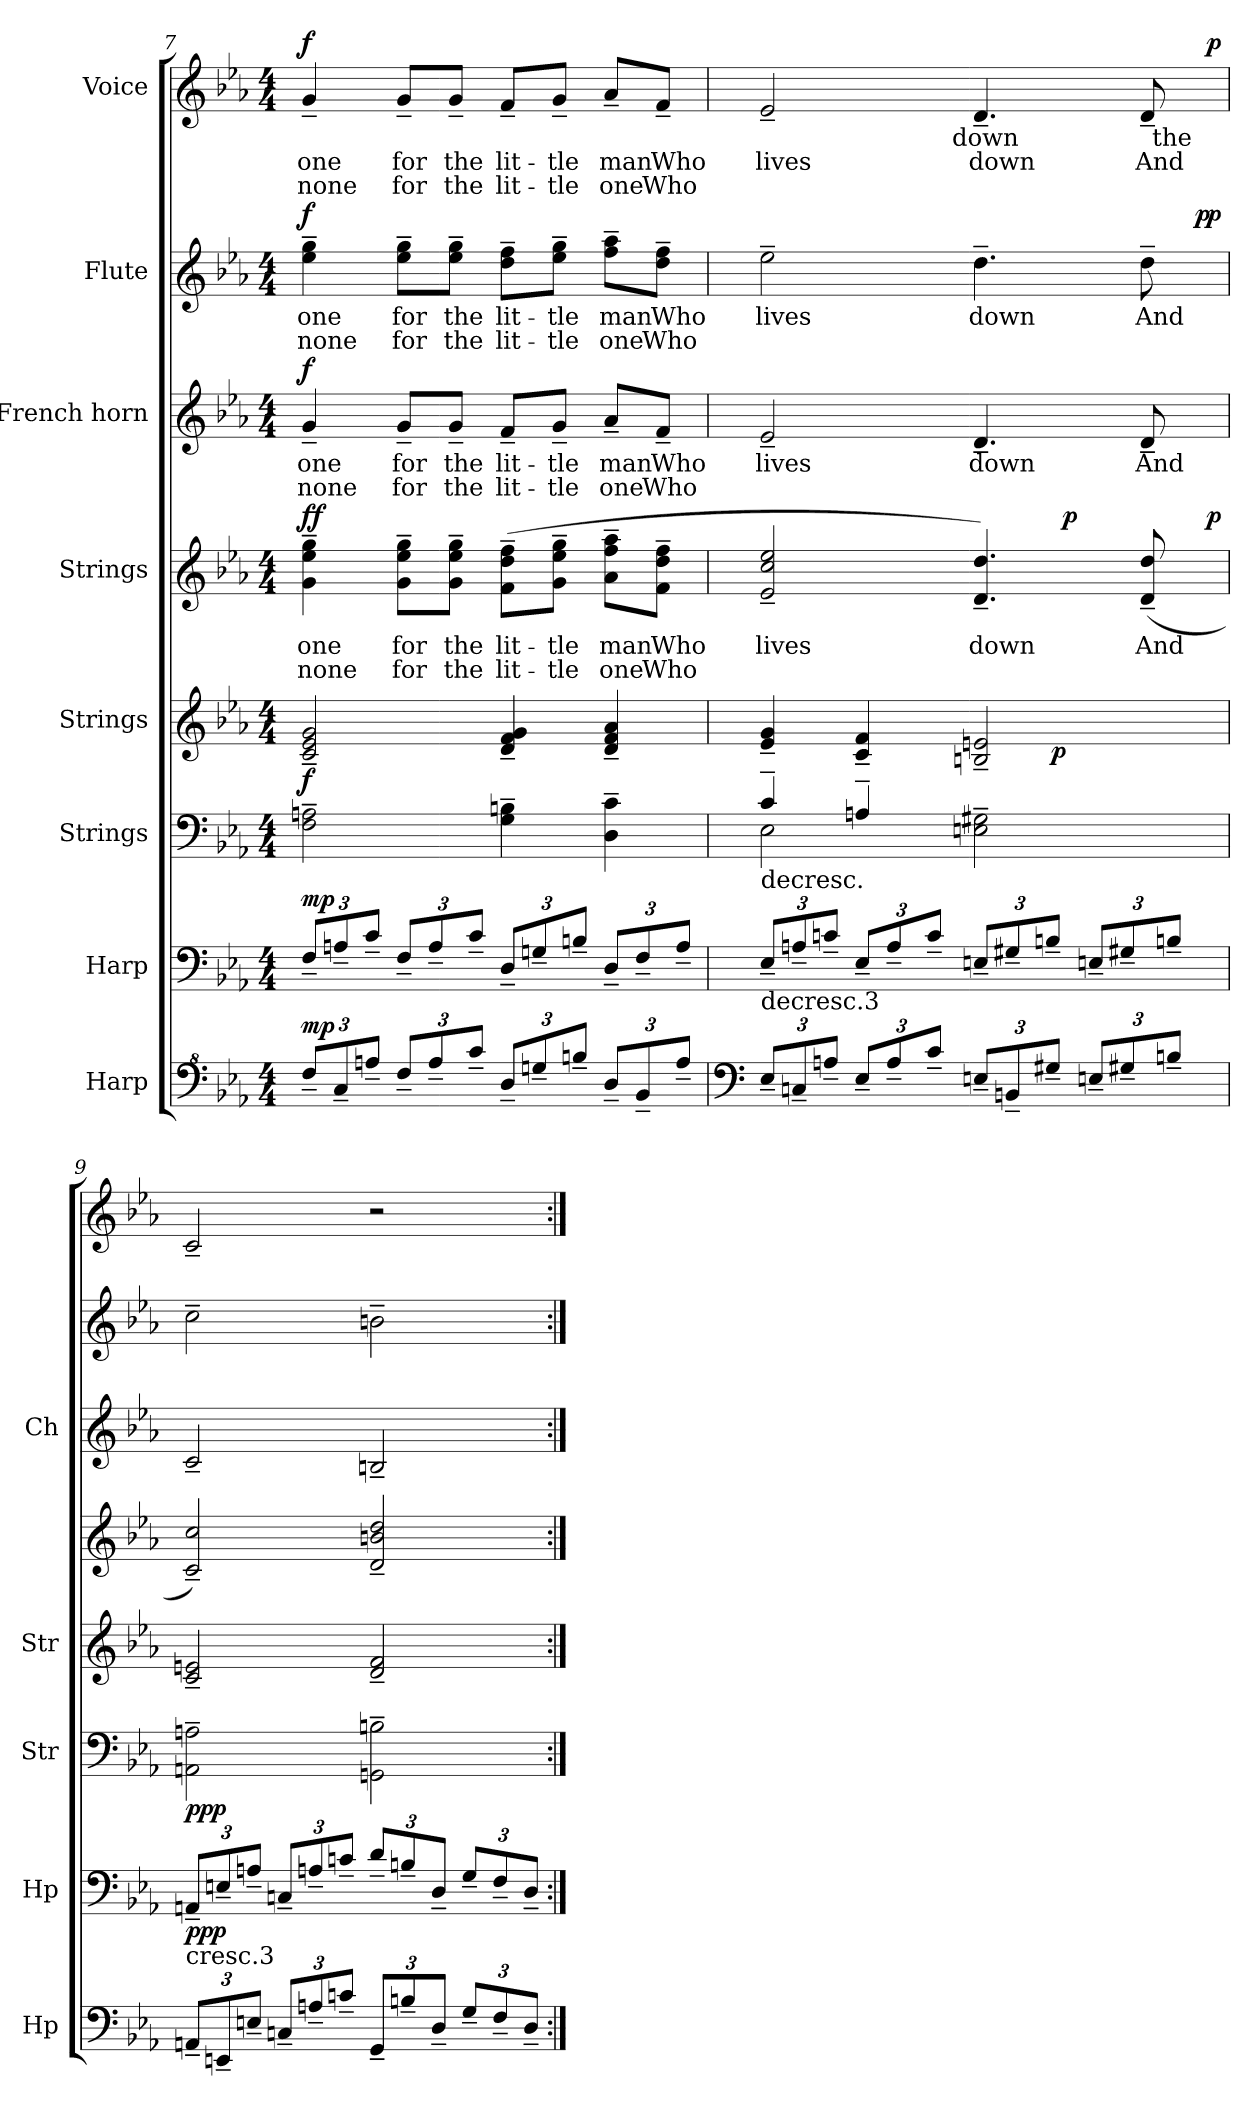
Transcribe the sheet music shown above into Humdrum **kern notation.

**kern	**dynam	**kern	**dynam	**kern	**dynam	**kern	**dynam	**kern	**text	**text	**dynam	**kern	**text	**text	**dynam	**kern	**text	**text	**dynam	**kern	**text	**text	**dynam
*part8	*part8	*part7	*part7	*part6	*part6	*part5	*part5	*part4	*part4	*part4	*part4	*part3	*part3	*part3	*part3	*part2	*part2	*part2	*part2	*part1	*part1	*part1	*part1
*staff8	*staff8	*staff7	*staff7	*staff6	*staff6	*staff5	*staff5	*staff4	*staff4	*staff4	*staff4	*staff3	*staff3	*staff3	*staff3	*staff2	*staff2	*staff2	*staff2	*staff1	*staff1	*staff1	*staff1
*I"Harp	*	*I"Harp	*	*I"Strings	*	*I"Strings	*	*I"Strings	*	*	*	*I"French horn	*	*	*	*I"Flute	*	*	*	*I"Voice	*	*	*
*I'Hp	*	*I'Hp	*	*I'Str	*	*I'Str	*	*	*	*	*	*I'Ch	*	*	*	*	*	*	*	*	*	*	*
*clefF^4	*	*clefF4	*	*clefF4	*	*clefG2	*	*clefG2	*	*	*	*clefG2	*	*	*	*clefG2	*	*	*	*clefG2	*	*	*
*k[b-e-a-]	*	*k[b-e-a-]	*	*k[b-e-a-]	*	*k[b-e-a-]	*	*k[b-e-a-]	*	*	*	*k[b-e-a-]	*	*	*	*k[b-e-a-]	*	*	*	*k[b-e-a-]	*	*	*
*E-:	*	*E-:	*	*E-:	*	*E-:	*	*E-:	*	*	*	*E-:	*	*	*	*E-:	*	*	*	*E-:	*	*	*
*M4/4	*	*M4/4	*	*M4/4	*	*M4/4	*	*M4/4	*	*	*	*M4/4	*	*	*	*M4/4	*	*	*	*M4/4	*	*	*
*Xbrackettup	*	*Xbrackettup	*	*	*	*	*	*	*	*	*	*	*	*	*	*	*	*	*	*	*	*	*
=7	=7	=7	=7	=7	=7	=7	=7	=7	=7	=7	=7	=7	=7	=7	=7	=7	=7	=7	=7	=7	=7	=7	=7
!	!LO:DY:a	!	!LO:DY:a	!	!LO:DY:a	!	!	!	!LO:LY:a:cj	!LO:LY:a:cj	!LO:DY:a	!	!LO:LY:a:cj	!LO:LY:a:cj	!	!	!LO:LY:a:cj	!LO:LY:a:cj	!	!	!LO:LY:b:cj	!LO:LY:b:cj	!
!	!	!	!	!	!	!	!	!	!	!	!LO:DY:n=1:b	!	!	!	!LO:DY:a	!	!	!	!LO:DY:a	!	!	!	!LO:DY:a
12f~</L	mp	12F~</L	mp	2An\~> 2F\~>	f	2g/~< 2e-/~< 2c/~<	.	4gg\~> 4ee-\~> 4g\~>	one	none	f f	4g~</	one	none	f	4gg\~> 4ee-\~>	one	none	f	4g~</	one	none	f
12c~</	.	12An~</	.	.	.	.	.	.	.	.	.	.	.	.	.	.	.	.	.	.	.	.	.
12an~</J	.	12c~</J	.	.	.	.	.	.	.	.	.	.	.	.	.	.	.	.	.	.	.	.	.
!	!	!	!	!	!	!	!	!	!LO:LY:a:cj	!LO:LY:a:cj	!	!	!LO:LY:a:cj	!LO:LY:a:cj	!	!	!LO:LY:a:cj	!LO:LY:a:cj	!	!	!LO:LY:b:cj	!LO:LY:b:cj	!
12f~</L	.	12F~</L	.	.	.	.	.	8gg\~> 8ee-\~> 8g\~>L	for	for	.	8g~</L	for	for	.	8gg\~> 8ee-\~>L	for	for	.	8g~</L	for	for	.
12a~</	.	12A~</	.	.	.	.	.	.	.	.	.	.	.	.	.	.	.	.	.	.	.	.	.
!	!	!	!	!	!	!	!	!	!LO:LY:a:cj	!LO:LY:a:cj	!	!	!LO:LY:a:cj	!LO:LY:a:cj	!	!	!LO:LY:a:cj	!LO:LY:a:cj	!	!	!LO:LY:b:cj	!LO:LY:b:cj	!
.	.	.	.	.	.	.	.	8gg\~> 8ee-\~> 8g\~>J	the	the	.	8g~</J	the	the	.	8gg\~> 8ee-\~>J	the	the	.	8g~</J	the	the	.
12cc~</J	.	12c~</J	.	.	.	.	.	.	.	.	.	.	.	.	.	.	.	.	.	.	.	.	.
!	!	!	!	!	!	!	!	!	!LO:LY:a:cj	!LO:LY:a:cj	!	!	!LO:LY:a:cj	!LO:LY:a:cj	!	!	!LO:LY:a:cj	!LO:LY:a:cj	!	!	!LO:LY:b:cj	!LO:LY:b:cj	!
12d~</L	.	12D~</L	.	4Bn\~> 4G\~>	.	4f/~< 4d/~< 4g/~<	.	(<8ff\~> 8dd\~> 8f\~>L	lit-	-lit-	.	8f~</L	lit-	-lit-	.	8ff\~> 8dd\~>L	lit-	-lit-	.	8f~</L	lit-	-lit-	.
12gn~</	.	12Gn~</	.	.	.	.	.	.	.	.	.	.	.	.	.	.	.	.	.	.	.	.	.
!	!	!	!	!	!	!	!	!	!LO:LY:a:cj	!LO:LY:a:cj	!	!	!LO:LY:a:cj	!LO:LY:a:cj	!	!	!LO:LY:a:cj	!LO:LY:a:cj	!	!	!LO:LY:b:cj	!LO:LY:b:cj	!
.	.	.	.	.	.	.	.	8gg\~> 8ee-\~> 8g\~>J	-tle	tle	.	8g~</J	-tle	tle	.	8gg\~> 8ee-\~>J	-tle	tle	.	8g~</J	-tle	tle	.
12bn~</J	.	12Bn~</J	.	.	.	.	.	.	.	.	.	.	.	.	.	.	.	.	.	.	.	.	.
!	!	!	!	!	!	!	!	!	!LO:LY:a:cj	!LO:LY:a:cj	!	!	!LO:LY:a:cj	!LO:LY:a:cj	!	!	!LO:LY:a:cj	!LO:LY:a:cj	!	!	!LO:LY:b:cj	!LO:LY:b:cj	!
12d~</L	.	12D~</L	.	4c\~> 4D\~>	.	4a-/~< 4f/~< 4d/~<	.	8aa-\~> 8ff\~> 8a-\~>L	man	one	.	8a-~</L	man	one	.	8aa-\~> 8ff\~>L	man	one	.	8a-~</L	man	one	.
12B-~</	.	12F~</	.	.	.	.	.	.	.	.	.	.	.	.	.	.	.	.	.	.	.	.	.
!	!	!	!	!	!	!	!	!	!LO:LY:a:cj	!LO:LY:a:cj	!	!	!LO:LY:a:cj	!LO:LY:a:cj	!	!	!LO:LY:a:cj	!LO:LY:a:cj	!	!	!LO:LY:b:cj	!LO:LY:b:cj	!
.	.	.	.	.	.	.	.	8ff\~> 8dd\~> 8f\~>J	Who	Who	.	8f~</J	Who	Who	.	8ff\~> 8dd\~>J	Who	Who	.	8f~</J	Who	Who	.
12a~</J	.	12A~</J	.	.	.	.	.	.	.	.	.	.	.	.	.	.	.	.	.	.	.	.	.
!!LO:PB:g=z
=8	=8	=8	=8	=8	=8	=8	=8	=8	=8	=8	=8	=8	=8	=8	=8	=8	=8	=8	=8	=8	=8	=8	=8
*clefF4	*	*	*	*	*	*	*	*	*	*	*	*	*	*	*	*	*	*	*	*	*	*	*
*	*	*	*	*^	*	*	*	*	*	*	*	*	*	*	*	*	*	*	*	*	*	*	*
!	!	!	!	!	!	!	!	!	!	!	!	!	!	!	!	!	!	!	!	!	!LO:TX:b:t=lives	!	!	!
!	!	!	!	!	!	!	!	!	!	!	!	!	!	!	!	!	!LO:TX:b:t=decresc.	!	!	!	!	!	!	!
!	!	!	!	!	!	!	!	!	!	!	!	!	!	!	!	!	!LO:TX:a:t=decresc.	!	!	!	!	!	!	!
!	!	!	!	!	!	!	!	!	!LO:TX:b:t=decresc.	!	!	!	!	!	!	!	!	!	!	!	!	!	!	!
!	!	!	!	!	!	!	!	!	!LO:TX:a:t=decresc.	!	!	!	!	!	!	!	!	!	!	!	!	!	!	!
!	!	!	!	!	!	!	!LO:TX:b:t=decresc.	!	!	!	!	!	!	!	!	!	!	!	!	!	!	!	!	!
!	!	!	!	!LO:TX:b:t=decresc.	!	!	!	!	!	!	!	!	!	!	!	!	!	!	!	!	!	!	!	!
!	!	!LO:TX:b:t=decresc.3	!	!	!	!	!	!	!	!	!	!	!	!	!	!	!	!	!	!	!	!	!	!
!	!	!	!	!	!	!	!	!	!	!LO:LY:a:cj	!	!	!	!LO:LY:a:cj	!	!	!	!LO:LY:a:cj	!	!	!	!LO:LY:b:cj	!	!
*	*	*	*	*	*	*	*^	*	*^	*	*	*	*	*	*	*	*^	*	*	*	*^	*	*	*
*	*	*	*	*	*	*	*	*	*	*	*^	*	*	*	*	*	*	*	*	*^	*	*	*	*	*^	*	*	*
*	*	*	*	*	*	*	*	*	*	*	*	*	*	*	*	*	*	*	*	*	*	*	*	*	*	*	*	*^	*	*	*
12E-~</L	.	12E-~</L	.	4c~>/	2E-\	.	4g/~< 4e-/~<	2ryy	.	2ee-/~< 2cc/~< 2e-/~<	2ryy	2ryy	lives	.	.	2e-~</	lives	.	.	2ee-~>\	2ryy	2ryy	lives	.	.	2e-~</	2ryy	4ryy	2ryy	lives	.	.
12Cn~</	.	12An~</	.	.	.	.	.	.	.	.	.	.	.	.	.	.	.	.	.	.	.	.	.	.	.	.	.	.	.	.	.	.
12An~</J	.	12cn~</J	.	.	.	.	.	.	.	.	.	.	.	.	.	.	.	.	.	.	.	.	.	.	.	.	.	.	.	.	.	.
12E-~</L	.	12E-~</L	.	4An~>/	.	.	4f/~< 4c/~<	.	.	.	.	.	.	.	.	.	.	.	.	.	.	.	.	.	.	.	.	8ryy	.	.	.	.
12A~</	.	12A~</	.	.	.	.	.	.	.	.	.	.	.	.	.	.	.	.	.	.	.	.	.	.	.	.	.	.	.	.	.	.
.	.	.	.	.	.	.	.	.	.	.	.	.	.	.	.	.	.	.	.	.	.	.	.	.	.	.	.	16ryy	.	.	.	.
12c~</J	.	12c~</J	.	.	.	.	.	.	.	.	.	.	.	.	.	.	.	.	.	.	.	.	.	.	.	.	.	.	.	.	.	.
.	.	.	.	.	.	.	.	.	.	.	.	.	.	.	.	.	.	.	.	.	.	.	.	.	.	.	.	64ryy	.	.	.	.
!	!	!	!	!	!	!	!	!	!	!	!	!	!	!	!	!	!	!	!	!	!	!	!	!	!	!	!	!LO:TX:b:t=down	!	!	!	!
.	.	.	.	.	.	.	.	.	.	.	.	.	.	.	.	.	.	.	.	.	.	.	.	.	.	.	.	2ryy	.	.	.	.
!	!	!	!	!	!	!	!	!	!	!	!	!	!LO:LY:a:cj	!	!	!	!LO:LY:a:cj	!	!	!	!	!	!LO:LY:a:cj	!	!	!	!	!	!	!LO:LY:b:cj	!	!
12En~</L	.	12En~</L	.	2ryy	2G#X\~> 2En\~>	.	2en/~< 2Bn/~<	8ryy	.	4.dd/~< 4.d/~<)	8.ryy	4...ryy	down	.	.	4.d~</	down	.	.	4.dd~>\	4ryy	4...ryy	down	.	.	4.d~</	4...ryy	.	4ryy	down	.	.
12BBn~</	.	12G#X~</	.	.	.	.	.	.	.	.	.	.	.	.	.	.	.	.	.	.	.	.	.	.	.	.	.	.	.	.	.	.
.	.	.	.	.	.	.	.	32.ryy	.	.	.	.	.	.	.	.	.	.	.	.	.	.	.	.	.	.	.	.	.	.	.	.
12G#X~</J	.	12Bn~</J	.	.	.	.	.	.	.	.	.	.	.	.	.	.	.	.	.	.	.	.	.	.	.	.	.	.	.	.	.	.
!	!	!	!	!	!	!	!	!	!LO:DY:b	!	!	!	!	!	!	!	!	!	!	!	!	!	!	!	!	!	!	!	!	!	!	!
.	.	.	.	.	.	.	.	4ryy	p	.	.	.	.	.	.	.	.	.	.	.	.	.	.	.	.	.	.	.	.	.	.	.
!	!	!	!	!	!	!	!	!	!	!	!	!	!	!	!LO:DY:b	!	!	!	!	!	!	!	!	!	!	!	!	!	!	!	!	!
.	.	.	.	.	.	.	.	.	.	.	4ryy	.	.	.	p	.	.	.	.	.	.	.	.	.	.	.	.	.	.	.	.	.
12En~</L	.	12En~</L	.	.	.	.	.	.	.	.	.	.	.	.	.	.	.	.	.	.	8ryy	.	.	.	.	.	.	.	8ryy	.	.	.
12G#X~</	.	12G#X~</	.	.	.	.	.	.	.	.	.	.	.	.	.	.	.	.	.	.	.	.	.	.	.	.	.	.	.	.	.	.
!	!	!	!	!	!	!	!	!	!	!	!	!	!LO:LY:a:cj	!	!	!	!LO:LY:a:cj	!	!	!	!	!	!LO:LY:a:cj	!	!	!	!	!	!	!LO:LY:b:cj	!	!
.	.	.	.	.	.	.	.	.	.	(>8dd/~< 8d/~<	.	.	And	.	.	8d~</	And	.	.	8dd~>\	16ryy	.	And	.	.	8d~</	.	.	64ryy	And	.	.
!	!	!	!	!	!	!	!	!	!	!	!	!	!	!	!	!	!	!	!	!	!	!	!	!	!	!	!	!	!LO:TX:b:t=the	!	!	!
.	.	.	.	.	.	.	.	.	.	.	.	.	.	.	.	.	.	.	.	.	.	.	.	.	.	.	.	.	16..ryy	.	.	.
12Bn~</J	.	12Bn~</J	.	.	.	.	.	.	.	.	.	.	.	.	.	.	.	.	.	.	.	.	.	.	.	.	.	.	.	.	.	.
.	.	.	.	.	.	.	.	16ryy	.	.	.	.	.	.	.	.	.	.	.	.	.	.	.	.	.	.	.	.	.	.	.	.
.	.	.	.	.	.	.	.	.	.	.	16ryy	.	.	.	.	.	.	.	.	.	64ryy	.	.	.	.	.	.	.	.	.	.	.
!	!	!	!	!	!	!	!	!	!	!	!	!	!	!	!	!	!	!	!	!	!	!	!	!	!LO:DY:a	!	!	!	!	!	!	!
.	.	.	.	.	.	.	.	.	.	.	.	.	.	.	.	.	.	.	.	.	32.ryy	.	.	.	p	.	.	32.ryy	.	.	.	.
!	!	!	!	!	!	!	!	!	!	!	!	!	!	!	!LO:DY:a	!	!	!	!	!	!	!	!	!	!LO:DY:b	!	!	!	!	!	!	!LO:DY:a
.	.	.	.	.	.	.	.	.	.	.	.	32ryy	.	.	p	.	.	.	.	.	.	32ryy	.	.	p	.	32ryy	.	.	.	.	p
.	.	.	.	.	.	.	.	64ryy	.	.	.	.	.	.	.	.	.	.	.	.	.	.	.	.	.	.	.	.	.	.	.	.
=9	=9	=9	=9	=9	=9	=9	=9	=9	=9	=9	=9	=9	=9	=9	=9	=9	=9	=9	=9	=9	=9	=9	=9	=9	=9	=9	=9	=9	=9	=9	=9	=9
!	!	!	!	!	!	!	!	!	!	!	!	!	!	!	!	!	!	!	!	!	!	!	!	!	!	!LO:TX:b:t=lane.	!	!	!	!	!	!
!	!	!	!	!	!	!	!	!	!	!	!	!	!	!	!	!	!	!	!	!	!	!	!	!	!	!LO:TX:a:t=cresc.	!	!	!	!	!	!
!	!	!	!	!	!	!	!	!	!	!	!	!	!	!	!	!	!	!	!	!LO:TX:b:t=cresc.	!	!	!	!	!	!	!	!	!	!	!	!
!	!	!	!	!	!	!	!	!	!	!	!	!	!	!	!	!	!	!	!	!LO:TX:a:t=cresc.	!	!	!	!	!	!	!	!	!	!	!	!
!	!	!	!	!	!	!	!	!	!	!LO:TX:b:t=cresc.	!	!	!	!	!	!	!	!	!	!	!	!	!	!	!	!	!	!	!	!	!	!
!	!	!	!	!	!	!	!	!	!	!LO:TX:a:t=cresc.	!	!	!	!	!	!	!	!	!	!	!	!	!	!	!	!	!	!	!	!	!	!
!	!	!	!	!	!	!	!LO:TX:b:t=cresc.	!	!	!	!	!	!	!	!	!	!	!	!	!	!	!	!	!	!	!	!	!	!	!	!	!
!	!	!	!	!LO:TX:b:t=cresc.3	!	!	!	!	!	!	!	!	!	!	!	!	!	!	!	!	!	!	!	!	!	!	!	!	!	!	!	!
!	!	!LO:TX:b:t=cresc.3	!	!	!	!	!	!	!	!	!	!	!	!	!	!	!	!	!	!	!	!	!	!	!	!	!	!	!	!	!	!
!	!	!	!LO:DY:b	!	!	!LO:DY:b	!	!	!	!	!	!	!	!	!	!	!	!	!	!	!	!	!	!	!	!	!	!	!	!	!	!
*	*	*	*	*v	*v	*	*	*	*	*v	*v	*v	*	*	*	*	*	*	*	*v	*v	*v	*	*	*	*v	*v	*v	*v	*	*	*
*	*	*	*	*	*	*v	*v	*	*	*	*	*	*	*	*	*	*	*	*	*	*	*	*	*
12AAn~</L	.	12AAn~</L	ppp	2An\~> 2AAn\~>	ppp	2en/~< 2c/~<	.	2cc/~< 2c/~<)	.	.	.	2c~</	.	.	.	2cc~>\	.	.	.	2c~</	.	.	.
12EEn~</	.	12En~</	.	.	.	.	.	.	.	.	.	.	.	.	.	.	.	.	.	.	.	.	.
12En~</J	.	12An~</J	.	.	.	.	.	.	.	.	.	.	.	.	.	.	.	.	.	.	.	.	.
12Cn~</L	.	12Cn~</L	.	.	.	.	.	.	.	.	.	.	.	.	.	.	.	.	.	.	.	.	.
12An~</	.	12An~</	.	.	.	.	.	.	.	.	.	.	.	.	.	.	.	.	.	.	.	.	.
12cn~</J	.	12cn~</J	.	.	.	.	.	.	.	.	.	.	.	.	.	.	.	.	.	.	.	.	.
12GG~</L	.	12d~</L	.	2Bn\~> 2GGn\~>	.	2f/~< 2d/~<	.	2bn/~< 2dd/~< 2d/~<	.	.	.	2Bn~</	.	.	.	2bn~>\	.	.	.	2r	.	.	.
12Bn~</	.	12Bn~</	.	.	.	.	.	.	.	.	.	.	.	.	.	.	.	.	.	.	.	.	.
12D~</J	.	12D~</J	.	.	.	.	.	.	.	.	.	.	.	.	.	.	.	.	.	.	.	.	.
12G~</L	.	12G~</L	.	.	.	.	.	.	.	.	.	.	.	.	.	.	.	.	.	.	.	.	.
12F~</	.	12F~</	.	.	.	.	.	.	.	.	.	.	.	.	.	.	.	.	.	.	.	.	.
12D~</J	.	12D~</J	.	.	.	.	.	.	.	.	.	.	.	.	.	.	.	.	.	.	.	.	.
=:|!	=:|!	=:|!	=:|!	=:|!	=:|!	=:|!	=:|!	=:|!	=:|!	=:|!	=:|!	=:|!	=:|!	=:|!	=:|!	=:|!	=:|!	=:|!	=:|!	=:|!	=:|!	=:|!	=:|!
*-	*-	*-	*-	*-	*-	*-	*-	*-	*-	*-	*-	*-	*-	*-	*-	*-	*-	*-	*-	*-	*-	*-	*-
